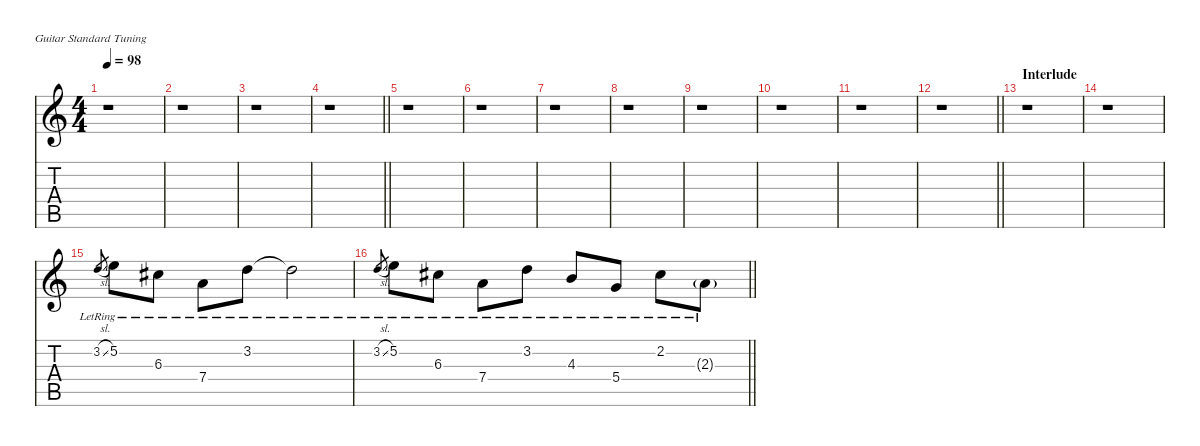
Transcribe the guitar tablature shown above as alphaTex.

\defaultSystemsLayout 4
\hideDynamics
\bracketExtendMode nobrackets
\singleTrackTrackNamePolicy hidden
\multiTrackTrackNamePolicy hidden
\firstSystemTrackNameMode fullname
\firstSystemTrackNameOrientation horizontal
\otherSystemsTrackNameOrientation horizontal
\track ("Acoustic Guitar 2" "n.guit.") {instrument acousticguitarnylon}
\staff {score tabs}
\tuning (E4 B3 G3 D3 A2 E2)
\ts (4 4)
\tempo 98
\clef g2
\ks c
r.1{dy mf beam Down} |
r.1{beam Down} |
r.1{beam Down} |
\barLineRight lightlight
r.1{beam Down} |
r.1{beam Down} |
r.1{beam Down} |
r.1{beam Down} |
r.1{beam Down} |
r.1{beam Down} |
r.1{beam Down} |
r.1{beam Down} |
\barLineRight lightlight
r.1{beam Down} |
\section ("" "Interlude")
r.1{beam Down} |
r.1{beam Down} |
3.2{sl lr}.8{gr beam Up} 5.2{lr}.8{dy f beam Down} 6.3{lr acc #}.8{beam Down} 7.4{lr}.8{beam Down} 3.2{lr}.8{beam Down} 3.2{lr t}.2{beam Down} |
\barLineRight lightlight
3.2{sl lr}.8{gr dy mf beam Up} 5.2{lr}.8{dy f beam Down} 6.3{lr acc #}.8{beam Down} 7.4{lr}.8{beam Down} 3.2{lr}.8{beam Down} 4.3{lr}.8{beam Up} 5.4{lr}.8{beam Up} 2.2{lr acc #}.8{beam Down} 2.3{g lr}.8{beam Down}
